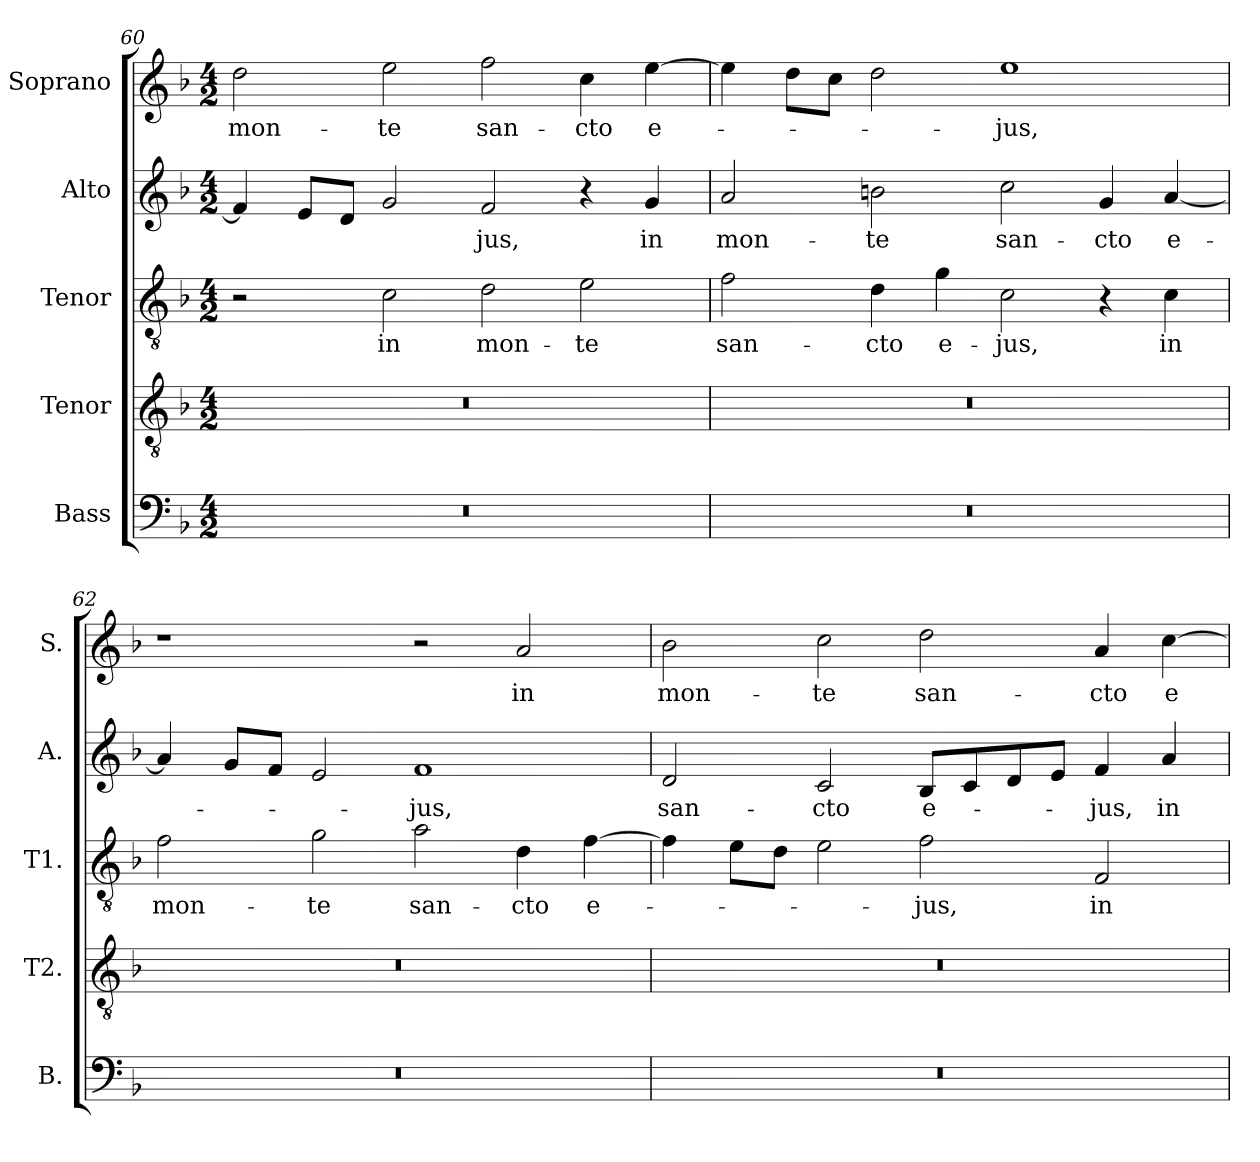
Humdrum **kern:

**kern	**kern	**kern	**text	**kern	**text	**kern	**text
*part5	*part4	*part3	*part3	*part2	*part2	*part1	*part1
*staff5	*staff4	*staff3	*staff3	*staff2	*staff2	*staff1	*staff1
*I"Bass	*I"Tenor	*I"Tenor	*	*I"Alto	*	*I"Soprano	*
*I'B.	*I'T2.	*I'T1.	*	*I'A.	*	*I'S.	*
*clefF4	*clefGv2	*clefGv2	*	*clefG2	*	*clefG2	*
*	*ITrd7c12	*ITrd7c12	*	*	*	*	*
*k[b-]	*k[b-]	*k[b-]	*	*k[b-]	*	*k[b-]	*
*F:	*F:	*F:	*	*F:	*	*F:	*
*M4/2	*M4/2	*M4/2	*	*M4/2	*	*M4/2	*
=60	=60	=60	=60	=60	=60	=60	=60
!LO:N:vis=1	!LO:N:vis=1	!	!	!	!	!	!
!	!	!	!	!	!	!	!LO:LY:b:color=#000000
0r	0r	2r	.	4fi/]	.	2ddi\	mon-
.	.	.	.	8ei/L	.	.	.
.	.	.	.	8di/J	.	.	.
!	!	!	!LO:LY:b:color=#000000	!	!	!	!
!	!	!	!	!	!	!	!LO:LY:b:color=#000000
.	.	2Ci\	in	2gi/	.	2eei\	-te
!	!	!	!LO:LY:b:color=#000000	!	!	!	!
!	!	!	!	!	!LO:LY:b:color=#000000	!	!
!	!	!	!	!	!	!	!LO:LY:b:color=#000000
.	.	2Di\	mon-	2fi/	-jus,	2ffi\	san-
!	!	!	!LO:LY:b:color=#000000	!	!	!	!
!	!	!	!	!	!	!	!LO:LY:b:color=#000000
.	.	2Ei\	-te	4r	.	4cci\	-cto
!	!	!	!	!	!LO:LY:b:color=#000000	!	!
!	!	!	!	!	!	!	!LO:LY:b:color=#000000
.	.	.	.	4gi/	in	[4eei\	e-
=61	=61	=61	=61	=61	=61	=61	=61
!LO:N:vis=1	!LO:N:vis=1	!	!	!	!	!	!
!	!	!	!LO:LY:b:color=#000000	!	!	!	!
!	!	!	!	!	!LO:LY:b:color=#000000	!	!
0r	0r	2Fi\	san-	2ai/	mon-	4eei\]	.
.	.	.	.	.	.	8ddi\L	.
.	.	.	.	.	.	8cci\J	.
!	!	!	!LO:LY:b:color=#000000	!	!	!	!
!	!	!	!	!	!LO:LY:b:color=#000000	!	!
.	.	4Di\	-cto	2bni\	-te	2ddi\	.
!	!	!	!LO:LY:b:color=#000000	!	!	!	!
.	.	4Gi\	e-	.	.	.	.
!	!	!	!LO:LY:b:color=#000000	!	!	!	!
!	!	!	!	!	!LO:LY:b:color=#000000	!	!
!	!	!	!	!	!	!	!LO:LY:b:color=#000000
.	.	2Ci\	-jus,	2cci\	san-	1eei	-jus,
!	!	!	!	!	!LO:LY:b:color=#000000	!	!
.	.	4r	.	4gi/	-cto	.	.
!	!	!	!LO:LY:b:color=#000000	!	!	!	!
!	!	!	!	!	!LO:LY:b:color=#000000	!	!
.	.	4Ci\	in	[4ai/	e-	.	.
=62	=62	=62	=62	=62	=62	=62	=62
!LO:N:vis=1	!LO:N:vis=1	!	!	!	!	!	!
!	!	!	!LO:LY:b:color=#000000	!	!	!	!
0r	0r	2Fi\	mon-	4ai/]	.	1r	.
.	.	.	.	8gi/L	.	.	.
.	.	.	.	8fi/J	.	.	.
!	!	!	!LO:LY:b:color=#000000	!	!	!	!
.	.	2Gi\	-te	2ei/	.	.	.
!	!	!	!LO:LY:b:color=#000000	!	!	!	!
!	!	!	!	!	!LO:LY:b:color=#000000	!	!
.	.	2Ai\	san-	1fi	-jus,	2r	.
!	!	!	!LO:LY:b:color=#000000	!	!	!	!
!	!	!	!	!	!	!	!LO:LY:b:color=#000000
.	.	4Di\	-cto	.	.	2ai/	in
!	!	!	!LO:LY:b:color=#000000	!	!	!	!
.	.	[4Fi\	e-	.	.	.	.
!!LO:LB:g=z
=63	=63	=63	=63	=63	=63	=63	=63
!LO:N:vis=1	!LO:N:vis=1	!	!	!	!	!	!
!	!	!	!	!	!LO:LY:b:color=#000000	!	!
!	!	!	!	!	!	!	!LO:LY:b:color=#000000
0r	0r	4Fi\]	.	2di/	san-	2b-i\	mon-
.	.	8Ei\L	.	.	.	.	.
.	.	8Di\J	.	.	.	.	.
!	!	!	!	!	!LO:LY:b:color=#000000	!	!
!	!	!	!	!	!	!	!LO:LY:b:color=#000000
.	.	2Ei\	.	2ci/	-cto	2cci\	-te
!	!	!	!LO:LY:b:color=#000000	!	!	!	!
!	!	!	!	!	!LO:LY:b:color=#000000	!	!
!	!	!	!	!	!	!	!LO:LY:b:color=#000000
.	.	2Fi\	-jus,	8B-i/L	e-	2ddi\	san-
.	.	.	.	8ci/	.	.	.
.	.	.	.	8di/	.	.	.
.	.	.	.	8ei/J	.	.	.
!	!	!	!LO:LY:b:color=#000000	!	!	!	!
!	!	!	!	!	!LO:LY:b:color=#000000	!	!
!	!	!	!	!	!	!	!LO:LY:b:color=#000000
.	.	2FFi/	in	4fi/	-jus,	4ai/	-cto
!	!	!	!	!	!LO:LY:b:color=#000000	!	!
!	!	!	!	!	!	!	!LO:LY:b:color=#000000
.	.	.	.	4ai/	in	[4cci\	e-
=	=	=	=	=	=	=	=
*-	*-	*-	*-	*-	*-	*-	*-
